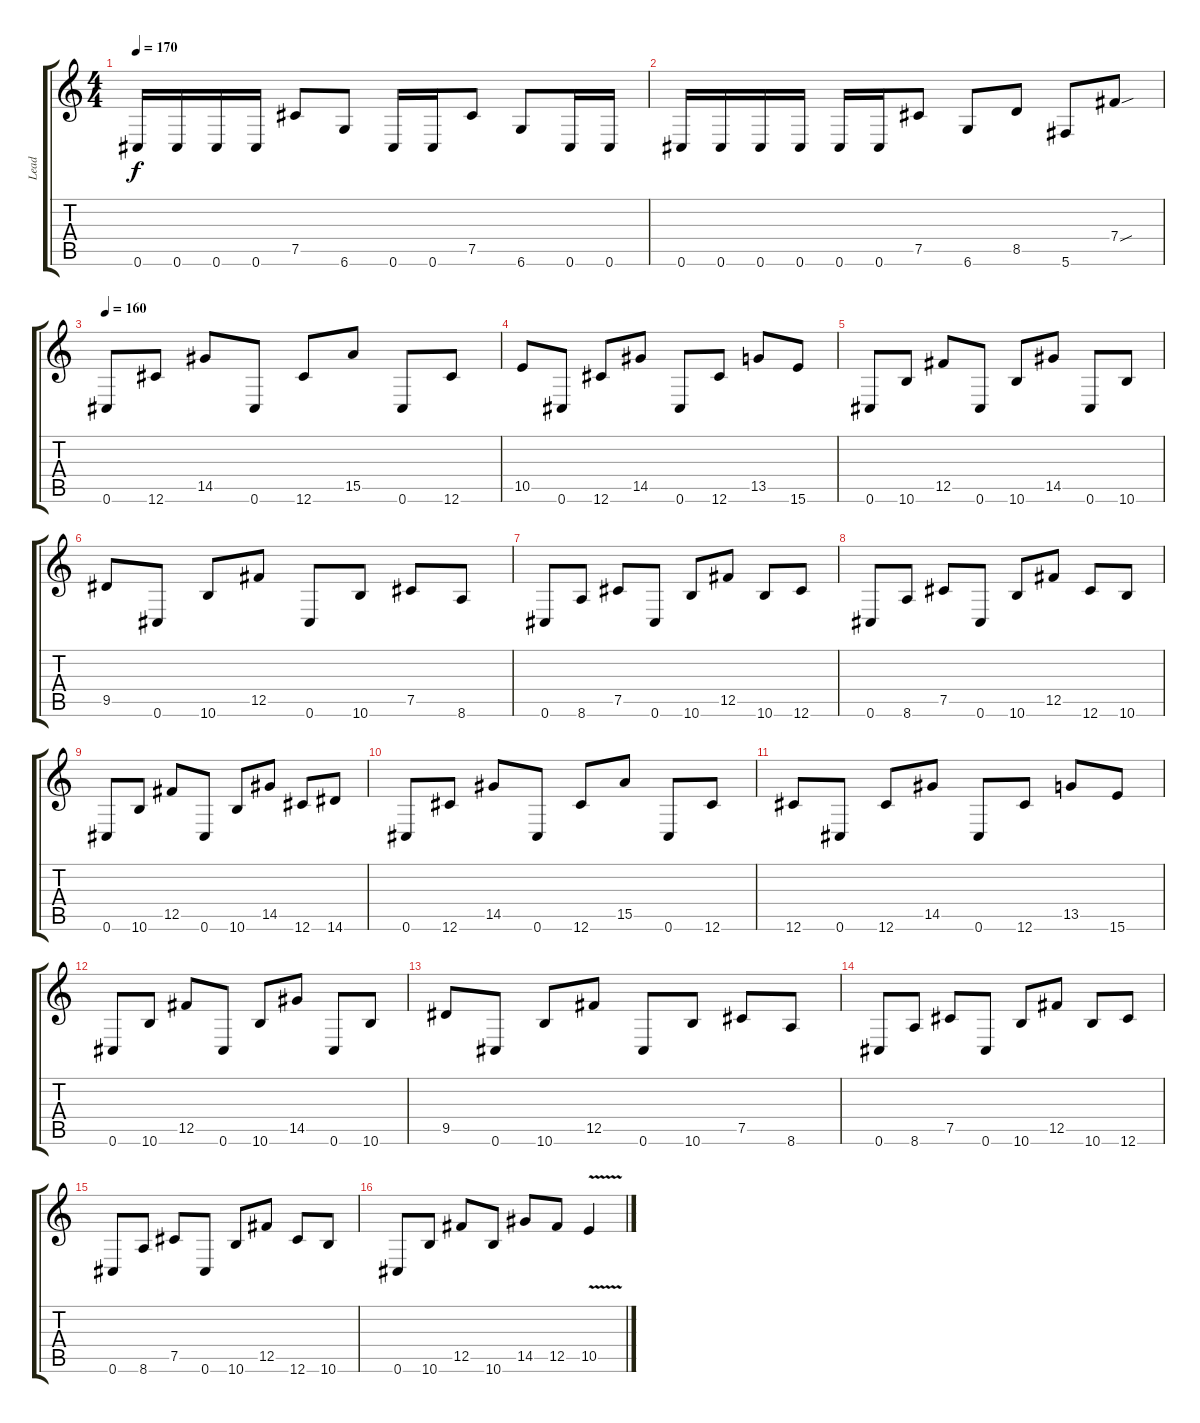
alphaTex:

\track ("Lead" "Lead") {instrument distortionguitar}
\staff {score tabs}
\tuning (Db4 Ab3 E3 B2 Gb2 Db2) {hide}
\ts (4 4)
\tempo 170
\clef g2
\ks c
0.6.16{dy f} 0.6.16 0.6.16 0.6.16 7.5.8 6.6.8 0.6.16 0.6.16 7.5.8 6.6.8 0.6.16 0.6.16 |
0.6.16 0.6.16 0.6.16 0.6.16 0.6.16 0.6.16 7.5.8 6.6.8 8.5.8 5.6.8 7.4{sou}.8 |
\tempo 160
0.6.8 12.6.8 14.5.8 0.6.8 12.6.8 15.5.8 0.6.8 12.6.8 |
10.5.8 0.6.8 12.6.8 14.5.8 0.6.8 12.6.8 13.5.8 15.6.8 |
0.6.8 10.6.8 12.5.8 0.6.8 10.6.8 14.5.8 0.6.8 10.6.8 |
9.5.8 0.6.8 10.6.8 12.5.8 0.6.8 10.6.8 7.5.8 8.6.8 |
0.6.8 8.6.8 7.5.8 0.6.8 10.6.8 12.5.8 10.6.8 12.6.8 |
0.6.8 8.6.8 7.5.8 0.6.8 10.6.8 12.5.8 12.6.8 10.6.8 |
0.6.8 10.6.8 12.5.8 0.6.8 10.6.8 14.5.8 12.6.8 14.6.8 |
0.6.8 12.6.8 14.5.8 0.6.8 12.6.8 15.5.8 0.6.8 12.6.8 |
12.6.8 0.6.8 12.6.8 14.5.8 0.6.8 12.6.8 13.5.8 15.6.8 |
0.6.8 10.6.8 12.5.8 0.6.8 10.6.8 14.5.8 0.6.8 10.6.8 |
9.5.8 0.6.8 10.6.8 12.5.8 0.6.8 10.6.8 7.5.8 8.6.8 |
0.6.8 8.6.8 7.5.8 0.6.8 10.6.8 12.5.8 10.6.8 12.6.8 |
0.6.8 8.6.8 7.5.8 0.6.8 10.6.8 12.5.8 12.6.8 10.6.8 |
0.6.8 10.6.8 12.5.8 10.6.8 14.5.8 12.5.8 10.5{v}.4
